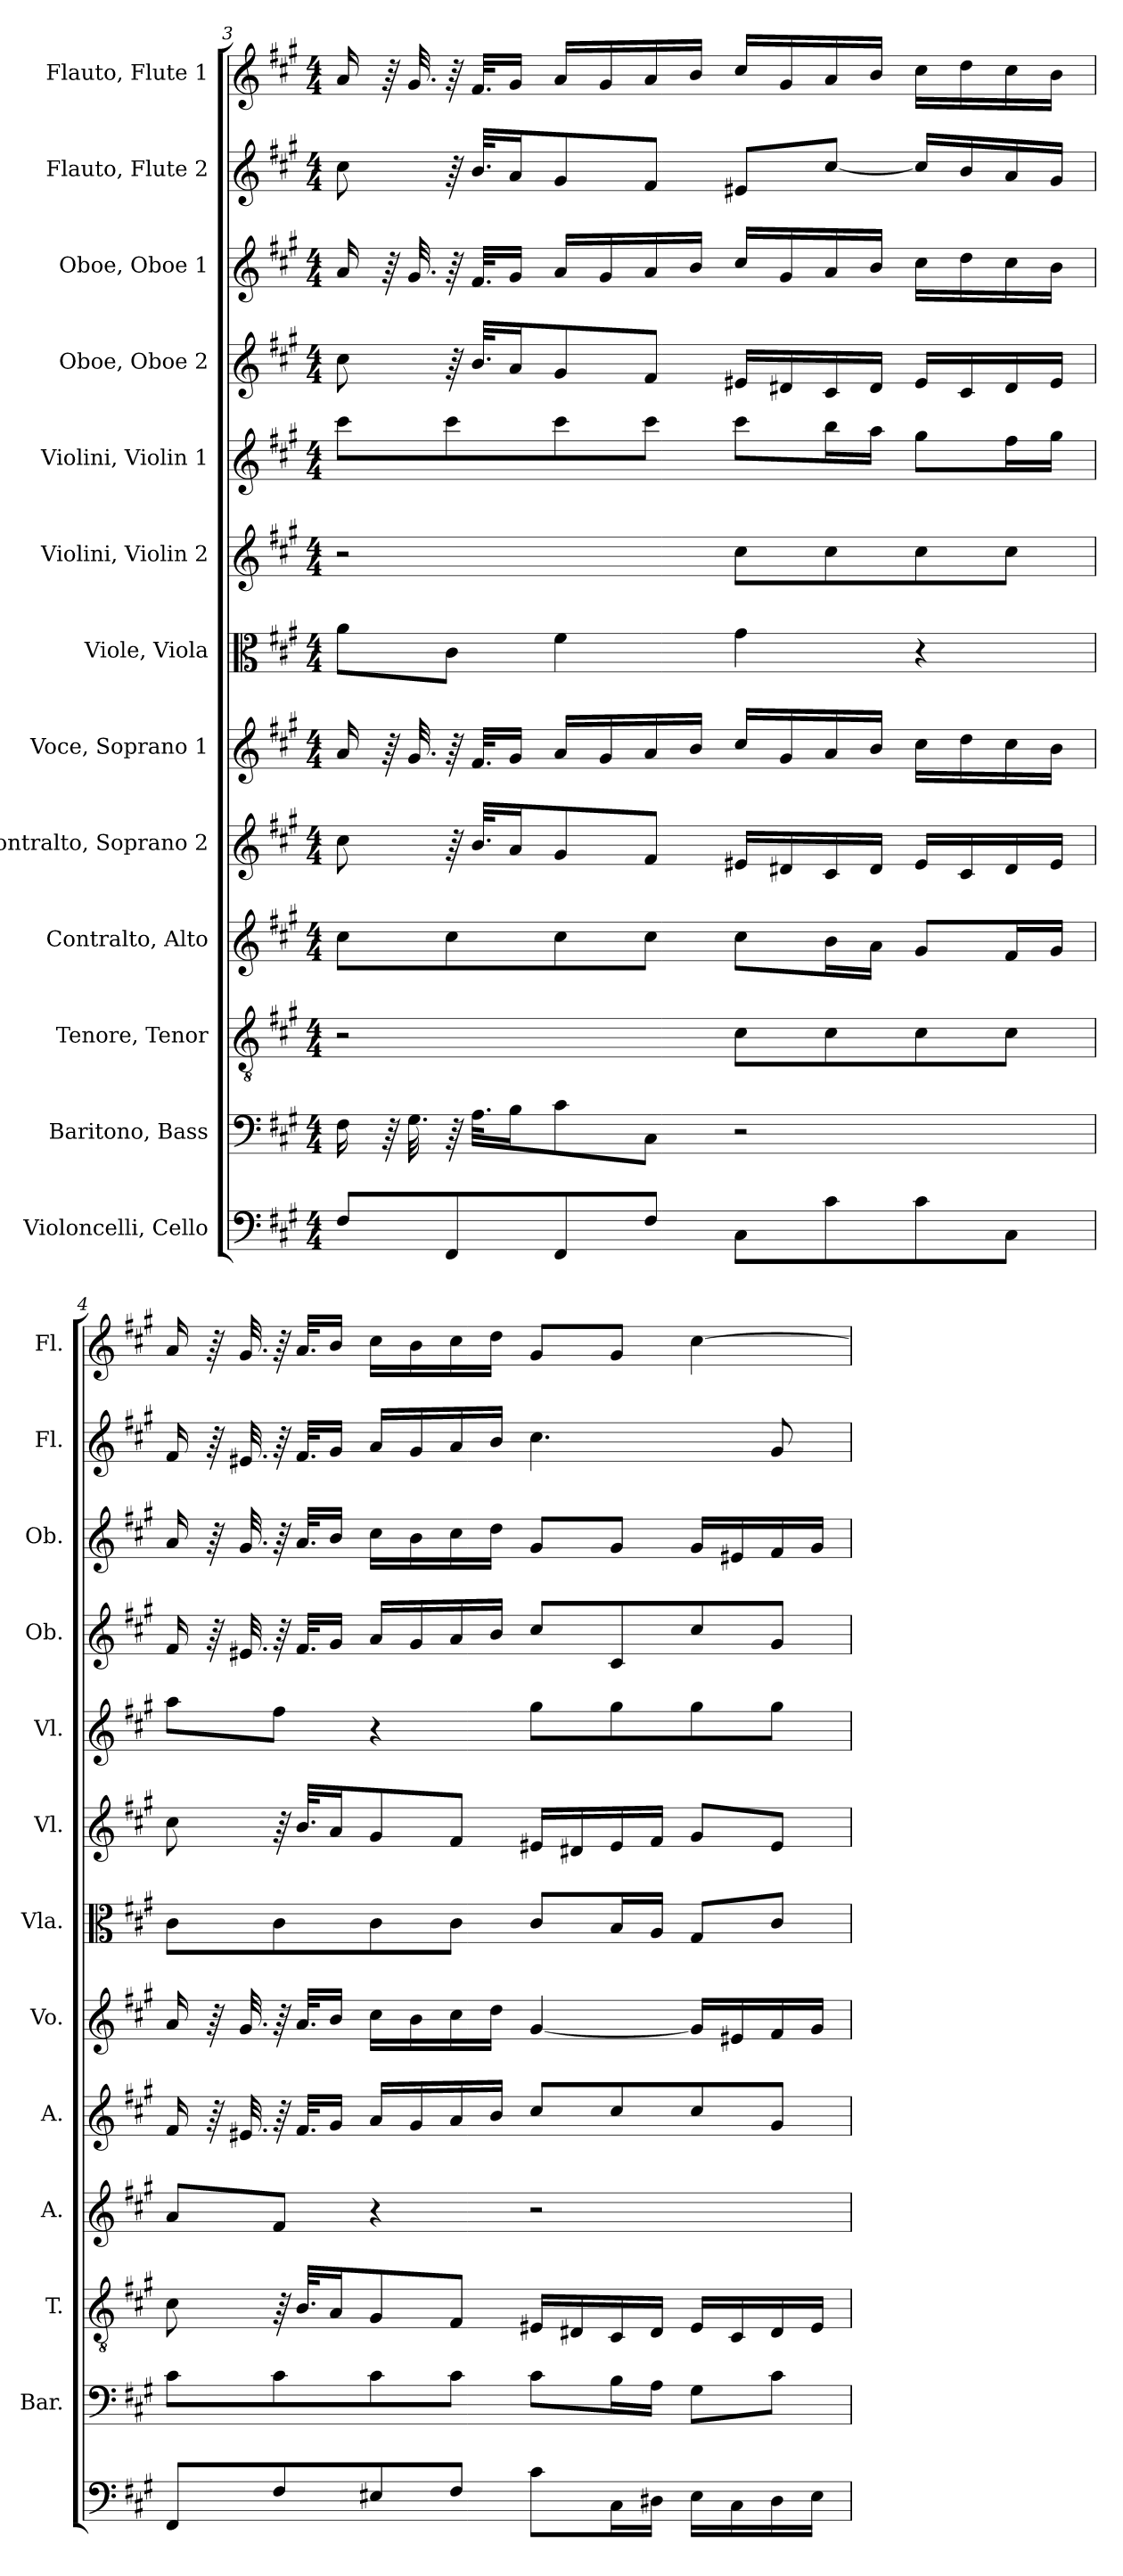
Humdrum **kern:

**kern	**kern	**kern	**kern	**kern	**kern	**kern	**kern	**kern	**kern	**kern	**kern	**kern
*part13	*part12	*part11	*part10	*part9	*part8	*part7	*part6	*part5	*part4	*part3	*part2	*part1
*staff13	*staff12	*staff11	*staff10	*staff9	*staff8	*staff7	*staff6	*staff5	*staff4	*staff3	*staff2	*staff1
*I"Violoncelli, Cello	*I"Baritono, Bass	*I"Tenore, Tenor	*I"Contralto, Alto	*I"Contralto, Soprano 2	*I"Voce, Soprano 1	*I"Viole, Viola	*I"Violini, Violin 2	*I"Violini, Violin 1	*I"Oboe, Oboe 2	*I"Oboe, Oboe 1	*I"Flauto, Flute 2	*I"Flauto, Flute 1
*	*I'Bar.	*I'T.	*I'A.	*I'A.	*I'Vo.	*I'Vla.	*I'Vl.	*I'Vl.	*I'Ob.	*I'Ob.	*I'Fl.	*I'Fl.
*clefF4	*clefF4	*clefGv2	*clefG2	*clefG2	*clefG2	*clefC3	*clefG2	*clefG2	*clefG2	*clefG2	*clefG2	*clefG2
*k[f#c#g#]	*k[f#c#g#]	*k[f#c#g#]	*k[f#c#g#]	*k[f#c#g#]	*k[f#c#g#]	*k[f#c#g#]	*k[f#c#g#]	*k[f#c#g#]	*k[f#c#g#]	*k[f#c#g#]	*k[f#c#g#]	*k[f#c#g#]
*M4/4	*M4/4	*M4/4	*M4/4	*M4/4	*M4/4	*M4/4	*M4/4	*M4/4	*M4/4	*M4/4	*M4/4	*M4/4
=3	=3	=3	=3	=3	=3	=3	=3	=3	=3	=3	=3	=3
8F#/L	16F#\	2r	8cc#\L	8cc#\	16a/	8a\L	2r	8ccc#\L	8cc#\	16a/	8cc#\	16a/
.	64r	.	.	.	64r	.	.	.	.	64r	.	64r
.	32.G#\	.	.	.	32.g#/	.	.	.	.	32.g#/	.	32.g#/
8FF#/	64r	.	8cc#\	64r	64r	8c#\J	.	8ccc#\	64r	64r	64r	64r
.	32.A\KLL	.	.	32.b/KLL	32.f#/KLL	.	.	.	32.b/KLL	32.f#/KLL	32.b/KLL	32.f#/KLL
.	16B\J	.	.	16a/J	16g#/JJ	.	.	.	16a/J	16g#/JJ	16a/J	16g#/JJ
8FF#/	8c#\	.	8cc#\	8g#/	16a/LL	4f#\	.	8ccc#\	8g#/	16a/LL	8g#/	16a/LL
.	.	.	.	.	16g#/	.	.	.	.	16g#/	.	16g#/
8F#/J	8C#\J	.	8cc#\J	8f#/J	16a/	.	.	8ccc#\J	8f#/J	16a/	8f#/J	16a/
.	.	.	.	.	16b/JJ	.	.	.	.	16b/JJ	.	16b/JJ
8C#\L	2r	8c#\L	8cc#\L	16e#X/LL	16cc#/LL	4g#\	8cc#\L	8ccc#\L	16e#X/LL	16cc#/LL	8e#X/L	16cc#/LL
.	.	.	.	16d#X/	16g#/	.	.	.	16d#X/	16g#/	.	16g#/
8c#\	.	8c#\	16b\L	16c#/	16a/	.	8cc#\	16bb\L	16c#/	16a/	[8cc#/J	16a/
.	.	.	16a\JJ	16d#/JJ	16b/JJ	.	.	16aa\JJ	16d#/JJ	16b/JJ	.	16b/JJ
8c#\	.	8c#\	8g#/L	16e#/LL	16cc#\LL	4r	8cc#\	8gg#\L	16e#/LL	16cc#\LL	16cc#/LL]	16cc#\LL
.	.	.	.	16c#/	16dd\	.	.	.	16c#/	16dd\	16b/	16dd\
8C#\J	.	8c#\J	16f#/L	16d#/	16cc#\	.	8cc#\J	16ff#\L	16d#/	16cc#\	16a/	16cc#\
.	.	.	16g#/JJ	16e#/JJ	16b\JJ	.	.	16gg#\JJ	16e#/JJ	16b\JJ	16g#/JJ	16b\JJ
!!LO:PB:g=z
=4	=4	=4	=4	=4	=4	=4	=4	=4	=4	=4	=4	=4
8FF#/L	8c#\L	8c#\	8a/L	16f#/	16a/	8c#\L	8cc#\	8aa\L	16f#/	16a/	16f#/	16a/
.	.	.	.	64r	64r	.	.	.	64r	64r	64r	64r
.	.	.	.	32.e#X/	32.g#/	.	.	.	32.e#X/	32.g#/	32.e#X/	32.g#/
8F#/	8c#\	64r	8f#/J	64r	64r	8c#\	64r	8ff#\J	64r	64r	64r	64r
.	.	32.B/KLL	.	32.f#/KLL	32.a/KLL	.	32.b/KLL	.	32.f#/KLL	32.a/KLL	32.f#/KLL	32.a/KLL
.	.	16A/J	.	16g#/JJ	16b/JJ	.	16a/J	.	16g#/JJ	16b/JJ	16g#/JJ	16b/JJ
8E#X/	8c#\	8G#/	4r	16a/LL	16cc#\LL	8c#\	8g#/	4r	16a/LL	16cc#\LL	16a/LL	16cc#\LL
.	.	.	.	16g#/	16b\	.	.	.	16g#/	16b\	16g#/	16b\
8F#/J	8c#\J	8F#/J	.	16a/	16cc#\	8c#\J	8f#/J	.	16a/	16cc#\	16a/	16cc#\
.	.	.	.	16b/JJ	16dd\JJ	.	.	.	16b/JJ	16dd\JJ	16b/JJ	16dd\JJ
8c#\L	8c#\L	16E#X/LL	2r	8cc#/L	[4g#/	8c#/L	16e#X/LL	8gg#\L	8cc#/L	8g#/L	4.cc#\	8g#/L
.	.	16D#X/	.	.	.	.	16d#X/	.	.	.	.	.
16C#\L	16B\L	16C#/	.	8cc#/	.	16B/L	16e#/	8gg#\	8c#/	8g#/J	.	8g#/J
16D#X\JJ	16A\JJ	16D#/JJ	.	.	.	16A/JJ	16f#/JJ	.	.	.	.	.
16E#\LL	8G#\L	16E#/LL	.	8cc#/	16g#/LL]	8G#/L	8g#/L	8gg#\	8cc#/	16g#/LL	.	[4cc#\
16C#\	.	16C#/	.	.	16e#X/	.	.	.	.	16e#X/	.	.
16D#\	8c#\J	16D#/	.	8g#/J	16f#/	8c#/J	8e#/J	8gg#\J	8g#/J	16f#/	8g#/	.
16E#\JJ	.	16E#/JJ	.	.	16g#/JJ	.	.	.	.	16g#/JJ	.	.
=	=	=	=	=	=	=	=	=	=	=	=	=
*-	*-	*-	*-	*-	*-	*-	*-	*-	*-	*-	*-	*-
